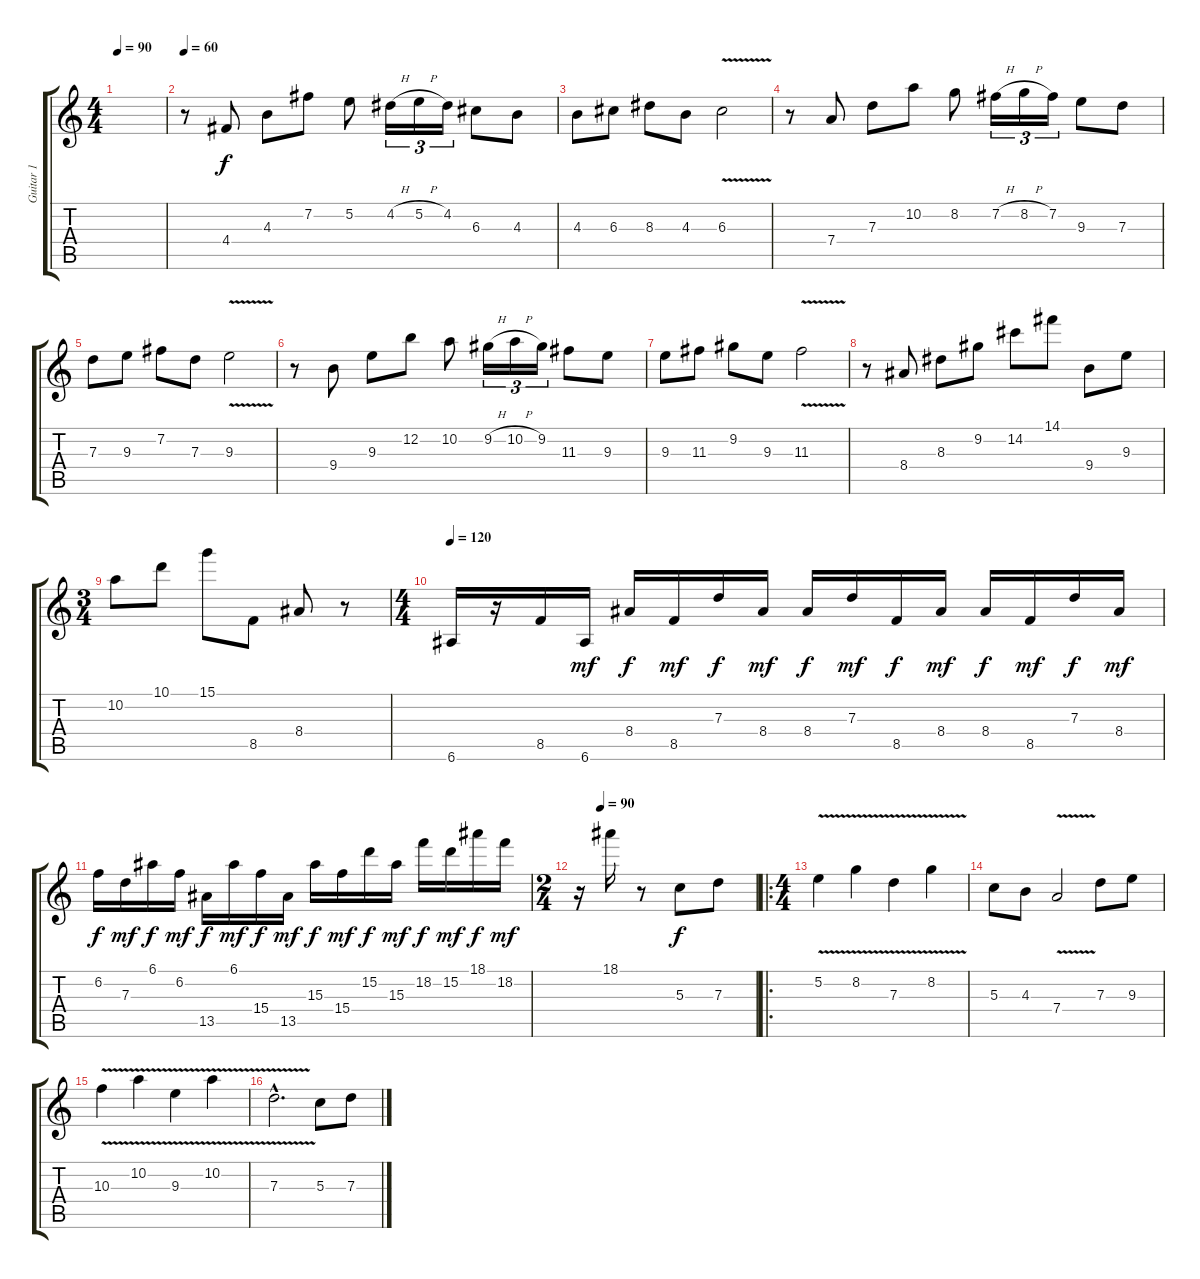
\track ("Guitar 1" "Guitar 1") {instrument distortionguitar}
\staff {score tabs}
\tuning (E4 B3 G3 D3 A2 E2) {hide}
\ts (4 4)
\tempo 90
\clef g2
\ks c
|
\tempo 60
r.8 4.4.8 4.3.8 7.2.8 5.2.8 4.2{h}.16{tu (3 2)} 5.2{h}.16{tu (3 2)} 4.2.16{tu (3 2)} 6.3.8 4.3.8 |
4.3.8 6.3.8 8.3.8 4.3.8 6.3{v}.2 |
r.8 7.4.8 7.3.8 10.2.8 8.2.8 7.2{h}.16{tu (3 2)} 8.2{h}.16{tu (3 2)} 7.2.16{tu (3 2)} 9.3.8 7.3.8 |
7.3.8 9.3.8 7.2.8 7.3.8 9.3{v}.2 |
r.8 9.4.8 9.3.8 12.2.8 10.2.8 9.2{h}.16{tu (3 2)} 10.2{h}.16{tu (3 2)} 9.2.16{tu (3 2)} 11.3.8 9.3.8 |
9.3.8 11.3.8 9.2.8 9.3.8 11.3{v}.2 |
r.8 8.4.8 8.3.8 9.2.8 14.2.8 14.1.8 9.4.8 9.3.8 |
\ts (3 4)
10.2.8 10.1.8 15.1.8 8.5.8 8.4.8 r.8 |
\ts (4 4)
\tempo 120
6.6.16{instrument electricguitarclean} r.16 8.5.16 6.6.16{dy mf} 8.4.16{dy f} 8.5.16{dy mf} 7.3.16{dy f} 8.4.16{dy mf} 8.4.16{dy f} 7.3.16{dy mf} 8.5.16{dy f} 8.4.16{dy mf} 8.4.16{dy f} 8.5.16{dy mf} 7.3.16{dy f} 8.4.16{dy mf} |
6.2.16{dy f} 7.3.16{dy mf} 6.1.16{dy f} 6.2.16{dy mf} 13.5.16{dy f} 6.1.16{dy mf} 15.4.16{dy f} 13.5.16{dy mf} 15.3.16{dy f} 15.4.16{dy mf} 15.2.16{dy f} 15.3.16{dy mf} 18.2.16{dy f} 15.2.16{dy mf} 18.1.16{dy f} 18.2.16{dy mf} |
\ts (2 4)
\tempo (90 0.125)
r.16 18.1.16 r.8 5.3.8{dy f instrument distortionguitar} 7.3.8 |
\ro
\ts (4 4)
5.2{v}.4 8.2{v}.4 7.3{v}.4 8.2{v}.4 |
5.3.8 4.3.8 7.4{v}.2 7.3.8 9.3.8 |
10.3{v}.4 10.2{v}.4 9.3{v}.4 10.2{v}.4 |
7.3{v hac}.2{d} 5.3.8 7.3.8
